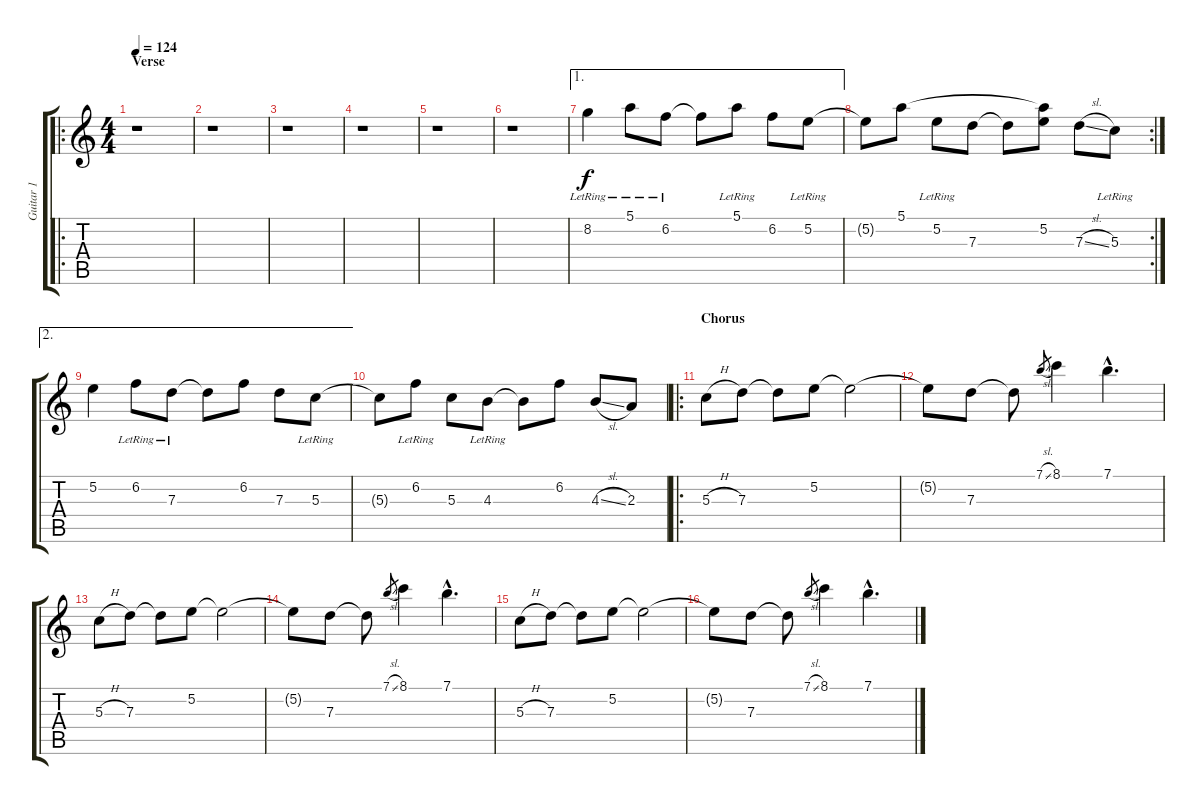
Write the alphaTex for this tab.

\track ("Guitar 1" "Guitar 1") {instrument distortionguitar}
\staff {score tabs}
\tuning (E4 B3 G3 D3 A2 E2) {hide}
\ro
\ts (4 4)
\section ("" "Verse")
\tempo 124
\clef g2
\ks c
r.1{dy f} |
r.1 |
r.1 |
r.1 |
r.1 |
r.1 |
\ae 1
8.2{lr}.4 5.1{lr}.8 6.2{lr}.8 6.2{t}.8 5.1{lr}.8 6.2.8 5.2{lr}.8 |
\rc 2
5.2{t}.8 5.1.8 5.2{lr}.8 7.3.8 7.3{t}.8 (5.1{t} 5.2).8 7.3{sl}.8 5.3{lr}.8 |
\ae 2
5.2.4 6.2{lr}.8 7.3{lr}.8 7.3{t}.8 6.2.8 7.3.8 5.3{lr}.8 |
5.3{t}.8 6.2{lr}.8 5.3.8 4.3{lr}.8 4.3{t}.8 6.2.8 4.3{sl}.8 2.3.8 |
\ro
\section ("" "Chorus")
5.3{h}.8 7.3.8 7.3{t}.8 5.2.8 5.2{t}.2 |
5.2{t}.8 7.3.8 7.3{t}.8 7.1{sl}.8{gr} 8.1.4 7.1{hac}.4{d} |
5.3{h}.8 7.3.8 7.3{t}.8 5.2.8 5.2{t}.2 |
5.2{t}.8 7.3.8 7.3{t}.8 7.1{sl}.8{gr} 8.1.4 7.1{hac}.4{d} |
5.3{h}.8 7.3.8 7.3{t}.8 5.2.8 5.2{t}.2 |
5.2{t}.8 7.3.8 7.3{t}.8 7.1{sl}.8{gr} 8.1.4 7.1{hac}.4{d}
